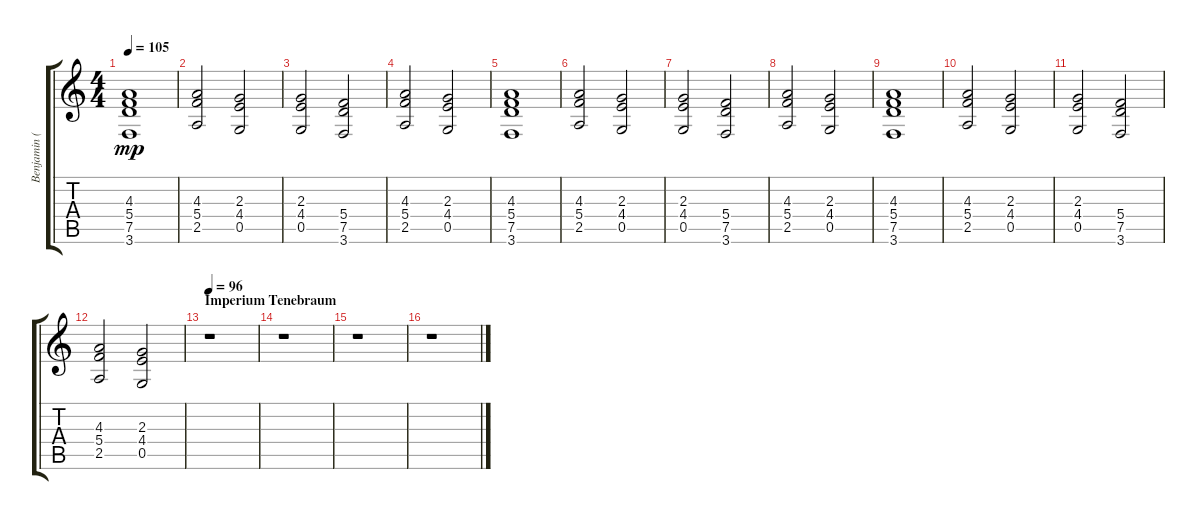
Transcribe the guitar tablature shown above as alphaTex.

\track ("Benjamin (KeybHigh)" "Benjamin (") {instrument churchorgan}
\staff {score tabs}
\tuning (D5 A4 F4 C4 G3 D3) {hide}
\ts (4 4)
\tempo 105
\clef g2
\ks c
(4.3 5.4 7.5 3.6).1{dy mp volume 12} |
(4.3 5.4 2.5).2 (2.3 4.4 0.5).2 |
(2.3 4.4 0.5).2{volume 10} (5.4 7.5 3.6).2 |
(4.3 5.4 2.5).2 (2.3 4.4 0.5).2 |
(4.3 5.4 7.5 3.6).1{volume 8} |
(4.3 5.4 2.5).2 (2.3 4.4 0.5).2 |
(2.3 4.4 0.5).2{volume 7} (5.4 7.5 3.6).2 |
(4.3 5.4 2.5).2 (2.3 4.4 0.5).2 |
(4.3 5.4 7.5 3.6).1{volume 3} |
(4.3 5.4 2.5).2 (2.3 4.4 0.5).2 |
(2.3 4.4 0.5).2{volume 0} (5.4 7.5 3.6).2 |
(4.3 5.4 2.5).2 (2.3 4.4 0.5).2 |
\section ("" "Imperium Tenebraum")
\tempo 96
r.1 |
r.1 |
r.1 |
r.1
